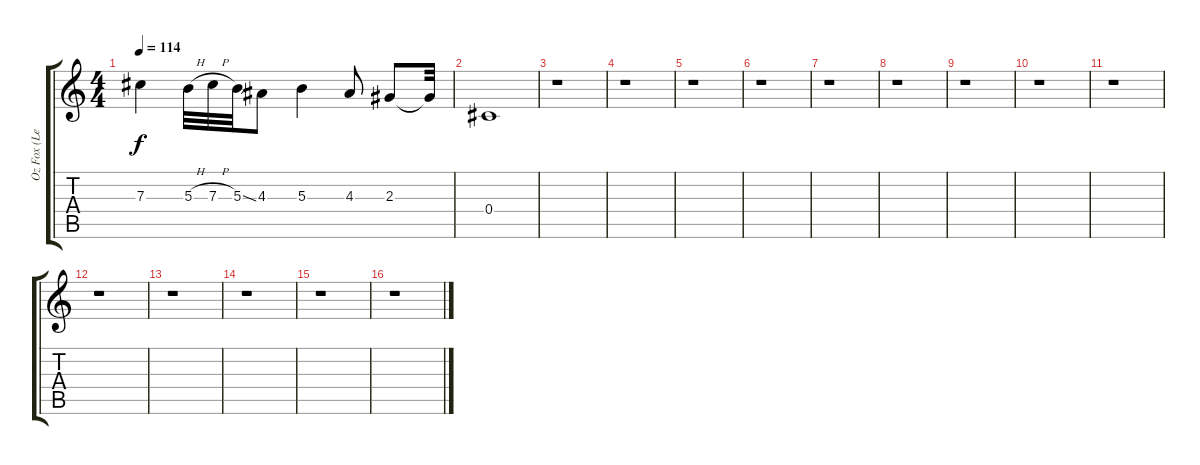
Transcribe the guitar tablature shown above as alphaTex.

\track ("Oz Fox (Lead 2)" "Oz Fox (Le") {instrument distortionguitar}
\staff {score tabs}
\tuning (Eb4 Bb3 Gb3 Db3 Ab2 Db2) {hide}
\ts (4 4)
\tempo 114
\clef g2
\ks c
7.3.4{dy f} 5.3{h}.32 7.3{h}.32 5.3{ss}.32 4.3.8 5.3.4 4.3.8 2.3.8 2.3{t}.32 |
0.4.1 |
r.1 |
r.1 |
r.1 |
r.1 |
r.1 |
r.1 |
r.1 |
r.1 |
r.1 |
r.1 |
r.1 |
r.1 |
r.1 |
r.1
